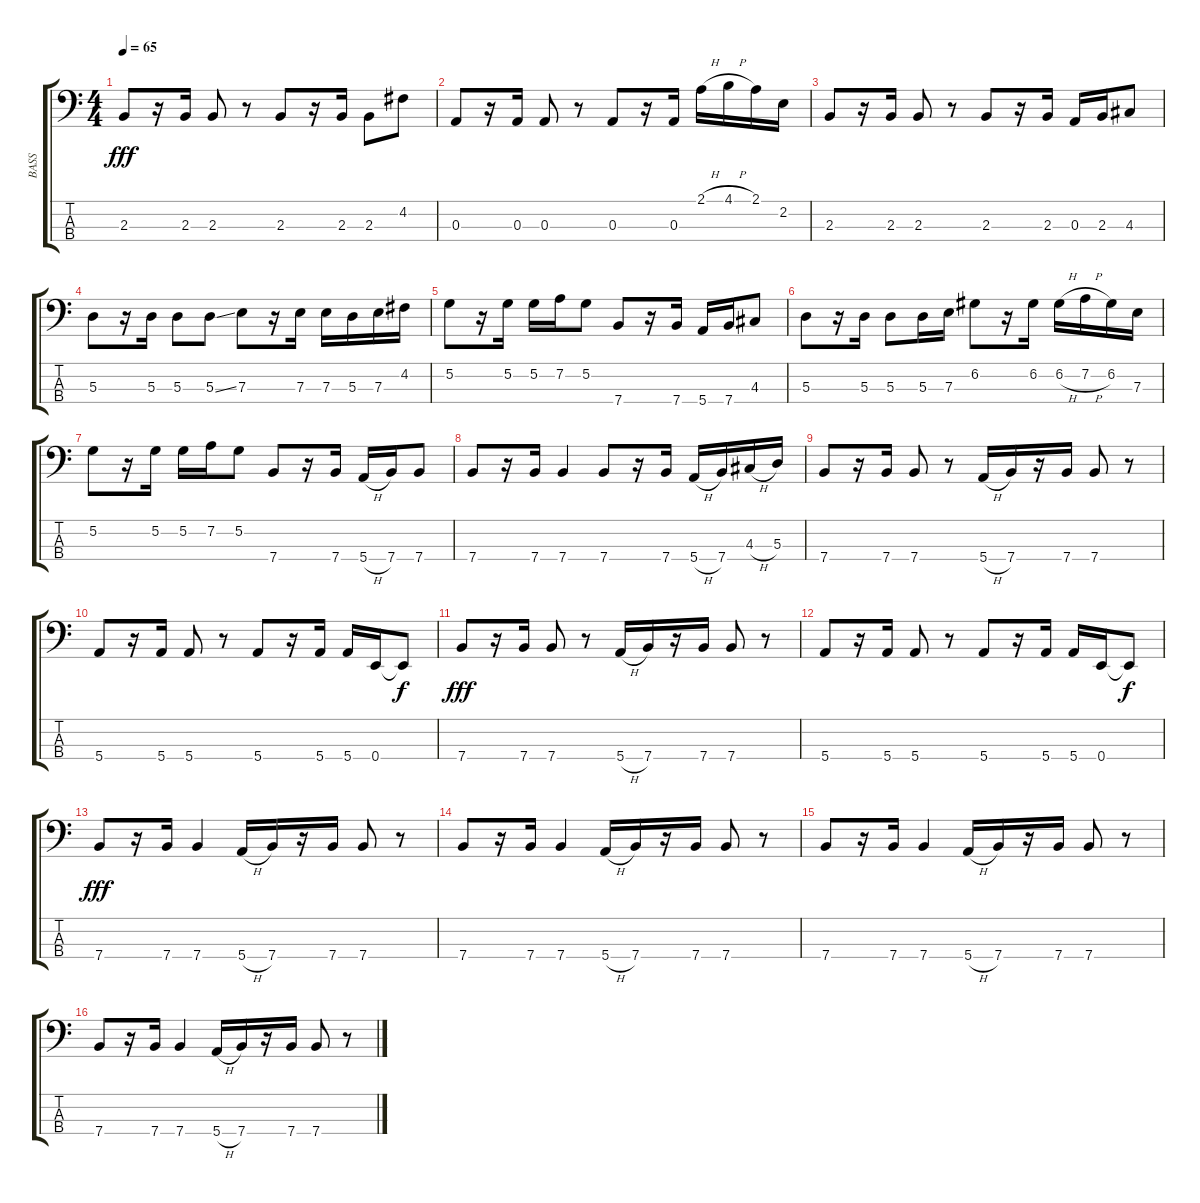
\track ("BASS" "BASS") {instrument fretlessbass}
\staff {score tabs}
\tuning (G2 D2 A1 E1) {hide}
\ts (4 4)
\tempo 65
\clef f4
\ks c
2.3.8{dy fff} r.16 2.3.16 2.3.8 r.8 2.3.8 r.16 2.3.16 2.3.8 4.2.8 |
0.3.8 r.16 0.3.16 0.3.8 r.8 0.3.8 r.16 0.3.16 2.1{h}.16 4.1{h}.16 2.1.16 2.2.16 |
2.3.8 r.16 2.3.16 2.3.8 r.8 2.3.8 r.16 2.3.16 0.3.16 2.3.16 4.3.8 |
5.3.8 r.16 5.3.16 5.3.8 5.3{ss}.8 7.3.8 r.16 7.3.16 7.3.16 5.3.16 7.3.16 4.2.16 |
5.2.8 r.16 5.2.16 5.2.16 7.2.16 5.2.8 7.4.8 r.16 7.4.16 5.4.16 7.4.16 4.3.8 |
5.3.8 r.16 5.3.16 5.3.8 5.3.16 7.3.16 6.2.8 r.16 6.2.16 6.2{h}.16 7.2{h}.16 6.2.16 7.3.16 |
5.2.8 r.16 5.2.16 5.2.16 7.2.16 5.2.8 7.4.8 r.16 7.4.16 5.4{h}.16 7.4.16 7.4.8 |
7.4.8 r.16 7.4.16 7.4.4 7.4.8 r.16 7.4.16 5.4{h}.16 7.4.16 4.3{h}.16 5.3.16 |
7.4.8 r.16 7.4.16 7.4.8 r.8 5.4{h}.16 7.4.16 r.16 7.4.16 7.4.8 r.8 |
5.4.8 r.16 5.4.16 5.4.8 r.8 5.4.8 r.16 5.4.16 5.4.16 0.4.16 0.4{t}.8{dy f} |
7.4.8{dy fff} r.16 7.4.16 7.4.8 r.8 5.4{h}.16 7.4.16 r.16 7.4.16 7.4.8 r.8 |
5.4.8 r.16 5.4.16 5.4.8 r.8 5.4.8 r.16 5.4.16 5.4.16 0.4.16 0.4{t}.8{dy f} |
7.4.8{dy fff} r.16 7.4.16 7.4.4 5.4{h}.16 7.4.16 r.16 7.4.16 7.4.8 r.8 |
7.4.8 r.16 7.4.16 7.4.4 5.4{h}.16 7.4.16 r.16 7.4.16 7.4.8 r.8 |
7.4.8 r.16 7.4.16 7.4.4 5.4{h}.16 7.4.16 r.16 7.4.16 7.4.8 r.8 |
7.4.8 r.16 7.4.16 7.4.4 5.4{h}.16 7.4.16 r.16 7.4.16 7.4.8 r.8
